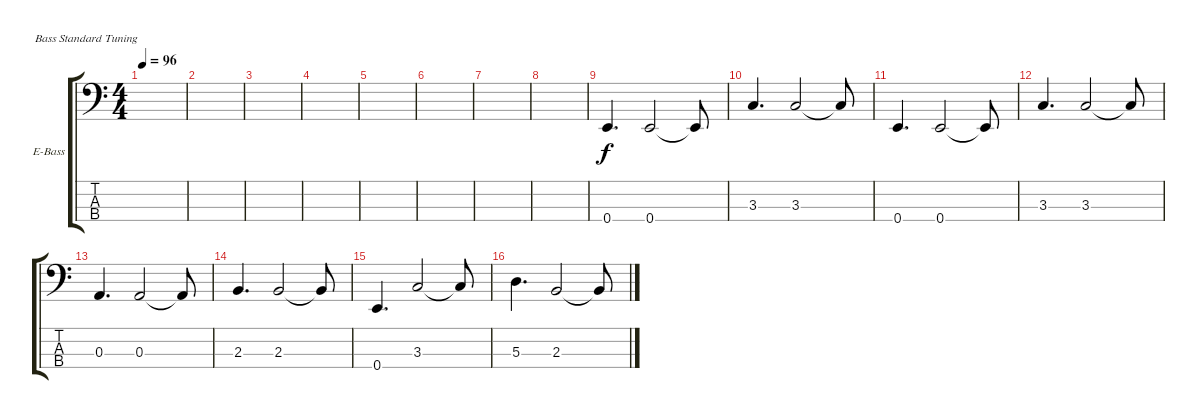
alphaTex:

\defaultSystemsLayout 4
\bracketExtendMode groupsimilarinstruments
\firstSystemTrackNameOrientation horizontal
\otherSystemsTrackNameOrientation horizontal
\track ("Александр Кислинский(Кислый)" "E-Bass") {instrument electricbassfinger}
\staff {score tabs}
\tuning (G2 D2 A1 E1)
\ts (4 4)
\tempo 96
\clef f4
\ks c
|
|
|
|
|
|
|
|
0.4.4{d} 0.4.2 0.4{t}.8 |
3.3.4{d} 3.3.2 3.3{t}.8 |
0.4.4{d} 0.4.2 0.4{t}.8 |
3.3.4{d} 3.3.2 3.3{t}.8 |
0.3.4{d} 0.3.2 0.3{t}.8 |
2.3.4{d} 2.3.2 2.3{t}.8 |
0.4.4{d} 3.3.2 3.3{t}.8 |
5.3.4{d} 2.3.2 2.3{t}.8
